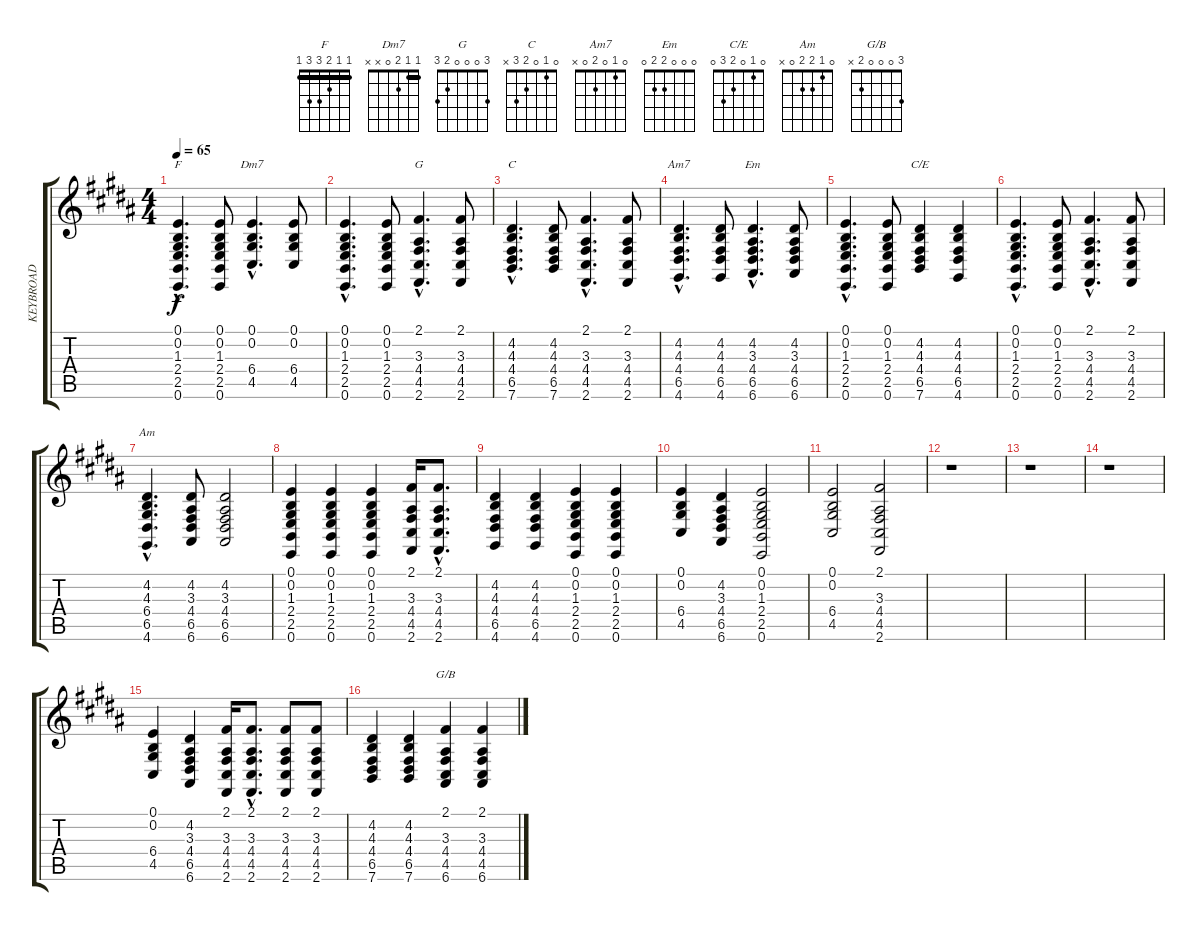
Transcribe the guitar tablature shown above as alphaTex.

\track ("KEYBROAD" "KEYBROAD") {instrument stringensemble1}
\staff {score tabs}
\tuning (E4 B3 G3 D3 A2 E2) {hide}
\chord ("F" 1 1 2 3 3 1) {barre 1}
\chord ("Dm7" 1 1 2 0 x x) {barre 1}
\chord ("G" 3 0 0 0 2 3)
\chord ("C" 0 1 0 2 3 x)
\chord ("Am7" 0 1 0 2 0 x)
\chord ("Em" 0 0 0 2 2 0)
\chord ("C/E" 0 1 0 2 3 0)
\chord ("Am" 0 1 2 2 0 x)
\chord ("G/B" 3 0 0 0 2 x)
\ts (4 4)
\tempo 65
\clef g2
\ks b
(0.1{hac} 0.2{hac} 1.3{hac} 2.4{hac} 2.5{hac} 0.6{hac}).4{d ch "F" dy f} (0.1 0.2 1.3 2.4 2.5 0.6).8 (0.1{hac} 0.2{hac} 6.4{hac} 4.5{hac}).4{d ch "Dm7"} (0.1 0.2 6.4 4.5).8 |
(0.1{hac} 0.2{hac} 1.3{hac} 2.4{hac} 2.5{hac} 0.6{hac}).4{d} (0.1 0.2 1.3 2.4 2.5 0.6).8 (2.1{hac} 3.3{hac} 4.4{hac} 4.5{hac} 2.6{hac}).4{d ch "G"} (2.1 3.3 4.4 4.5 2.6).8 |
(4.2{hac} 4.3{hac} 4.4{hac} 6.5{hac} 7.6{hac}).4{d ch "C"} (4.2 4.3 4.4 6.5 7.6).8 (2.1{hac} 3.3{hac} 4.4{hac} 4.5{hac} 2.6{hac}).4{d} (2.1 3.3 4.4 4.5 2.6).8 |
(4.2{hac} 4.3{hac} 4.4{hac} 6.5{hac} 4.6{hac}).4{d ch "Am7"} (4.2 4.3 4.4 6.5 4.6).8 (4.2{hac} 3.3{hac} 4.4{hac} 6.5{hac} 6.6{hac}).4{d ch "Em"} (4.2 3.3 4.4 6.5 6.6).8 |
(0.1{hac} 0.2{hac} 1.3{hac} 2.4{hac} 2.5{hac} 0.6{hac}).4{d} (0.1 0.2 1.3 2.4 2.5 0.6).8 (4.2 4.3 4.4 6.5 7.6).4{ch "C/E"} (4.2 4.3 4.4 6.5 4.6).4 |
(0.1{hac} 0.2{hac} 1.3{hac} 2.4{hac} 2.5{hac} 0.6{hac}).4{d} (0.1 0.2 1.3 2.4 2.5 0.6).8 (2.1{hac} 3.3{hac} 4.4{hac} 4.5{hac} 2.6{hac}).4{d} (2.1 3.3 4.4 4.5 2.6).8 |
(4.2{hac} 4.3{hac} 6.4{hac} 6.5{hac} 4.6{hac}).4{d ch "Am"} (4.2 3.3 4.4 6.5 6.6).8 (4.2 3.3 4.4 6.5 6.6).2 |
(0.1 0.2 1.3 2.4 2.5 0.6).4 (0.1 0.2 1.3 2.4 2.5 0.6).4 (0.1 0.2 1.3 2.4 2.5 0.6).4 (2.1 3.3 4.4 4.5 2.6).16 (2.1{hac} 3.3{hac} 4.4{hac} 4.5{hac} 2.6{hac}).8{d} |
(4.2 4.3 4.4 6.5 4.6).4 (4.2 4.3 4.4 6.5 4.6).4 (0.1 0.2 1.3 2.4 2.5 0.6).4 (0.1 0.2 1.3 2.4 2.5 0.6).4 |
(0.1 0.2 6.4 4.5).4 (4.2 3.3 4.4 6.5 6.6).4 (0.1 0.2 1.3 2.4 2.5 0.6).2 |
(0.1 0.2 6.4 4.5).2 (2.1 3.3 4.4 4.5 2.6).2 |
r.1 |
r.1 |
r.1 |
(0.1 0.2 6.4 4.5).4 (4.2 3.3 4.4 6.5 6.6).4 (2.1 3.3 4.4 4.5 2.6).16 (2.1{hac} 3.3{hac} 4.4{hac} 4.5{hac} 2.6{hac}).8{d} (2.1 3.3 4.4 4.5 2.6).8 (2.1 3.3 4.4 4.5 2.6).8 |
(4.2 4.3 4.4 6.5 7.6).4 (4.2 4.3 4.4 6.5 7.6).4 (2.1 3.3 4.4 4.5 6.6).4{ch "G/B"} (2.1 3.3 4.4 4.5 6.6).4
